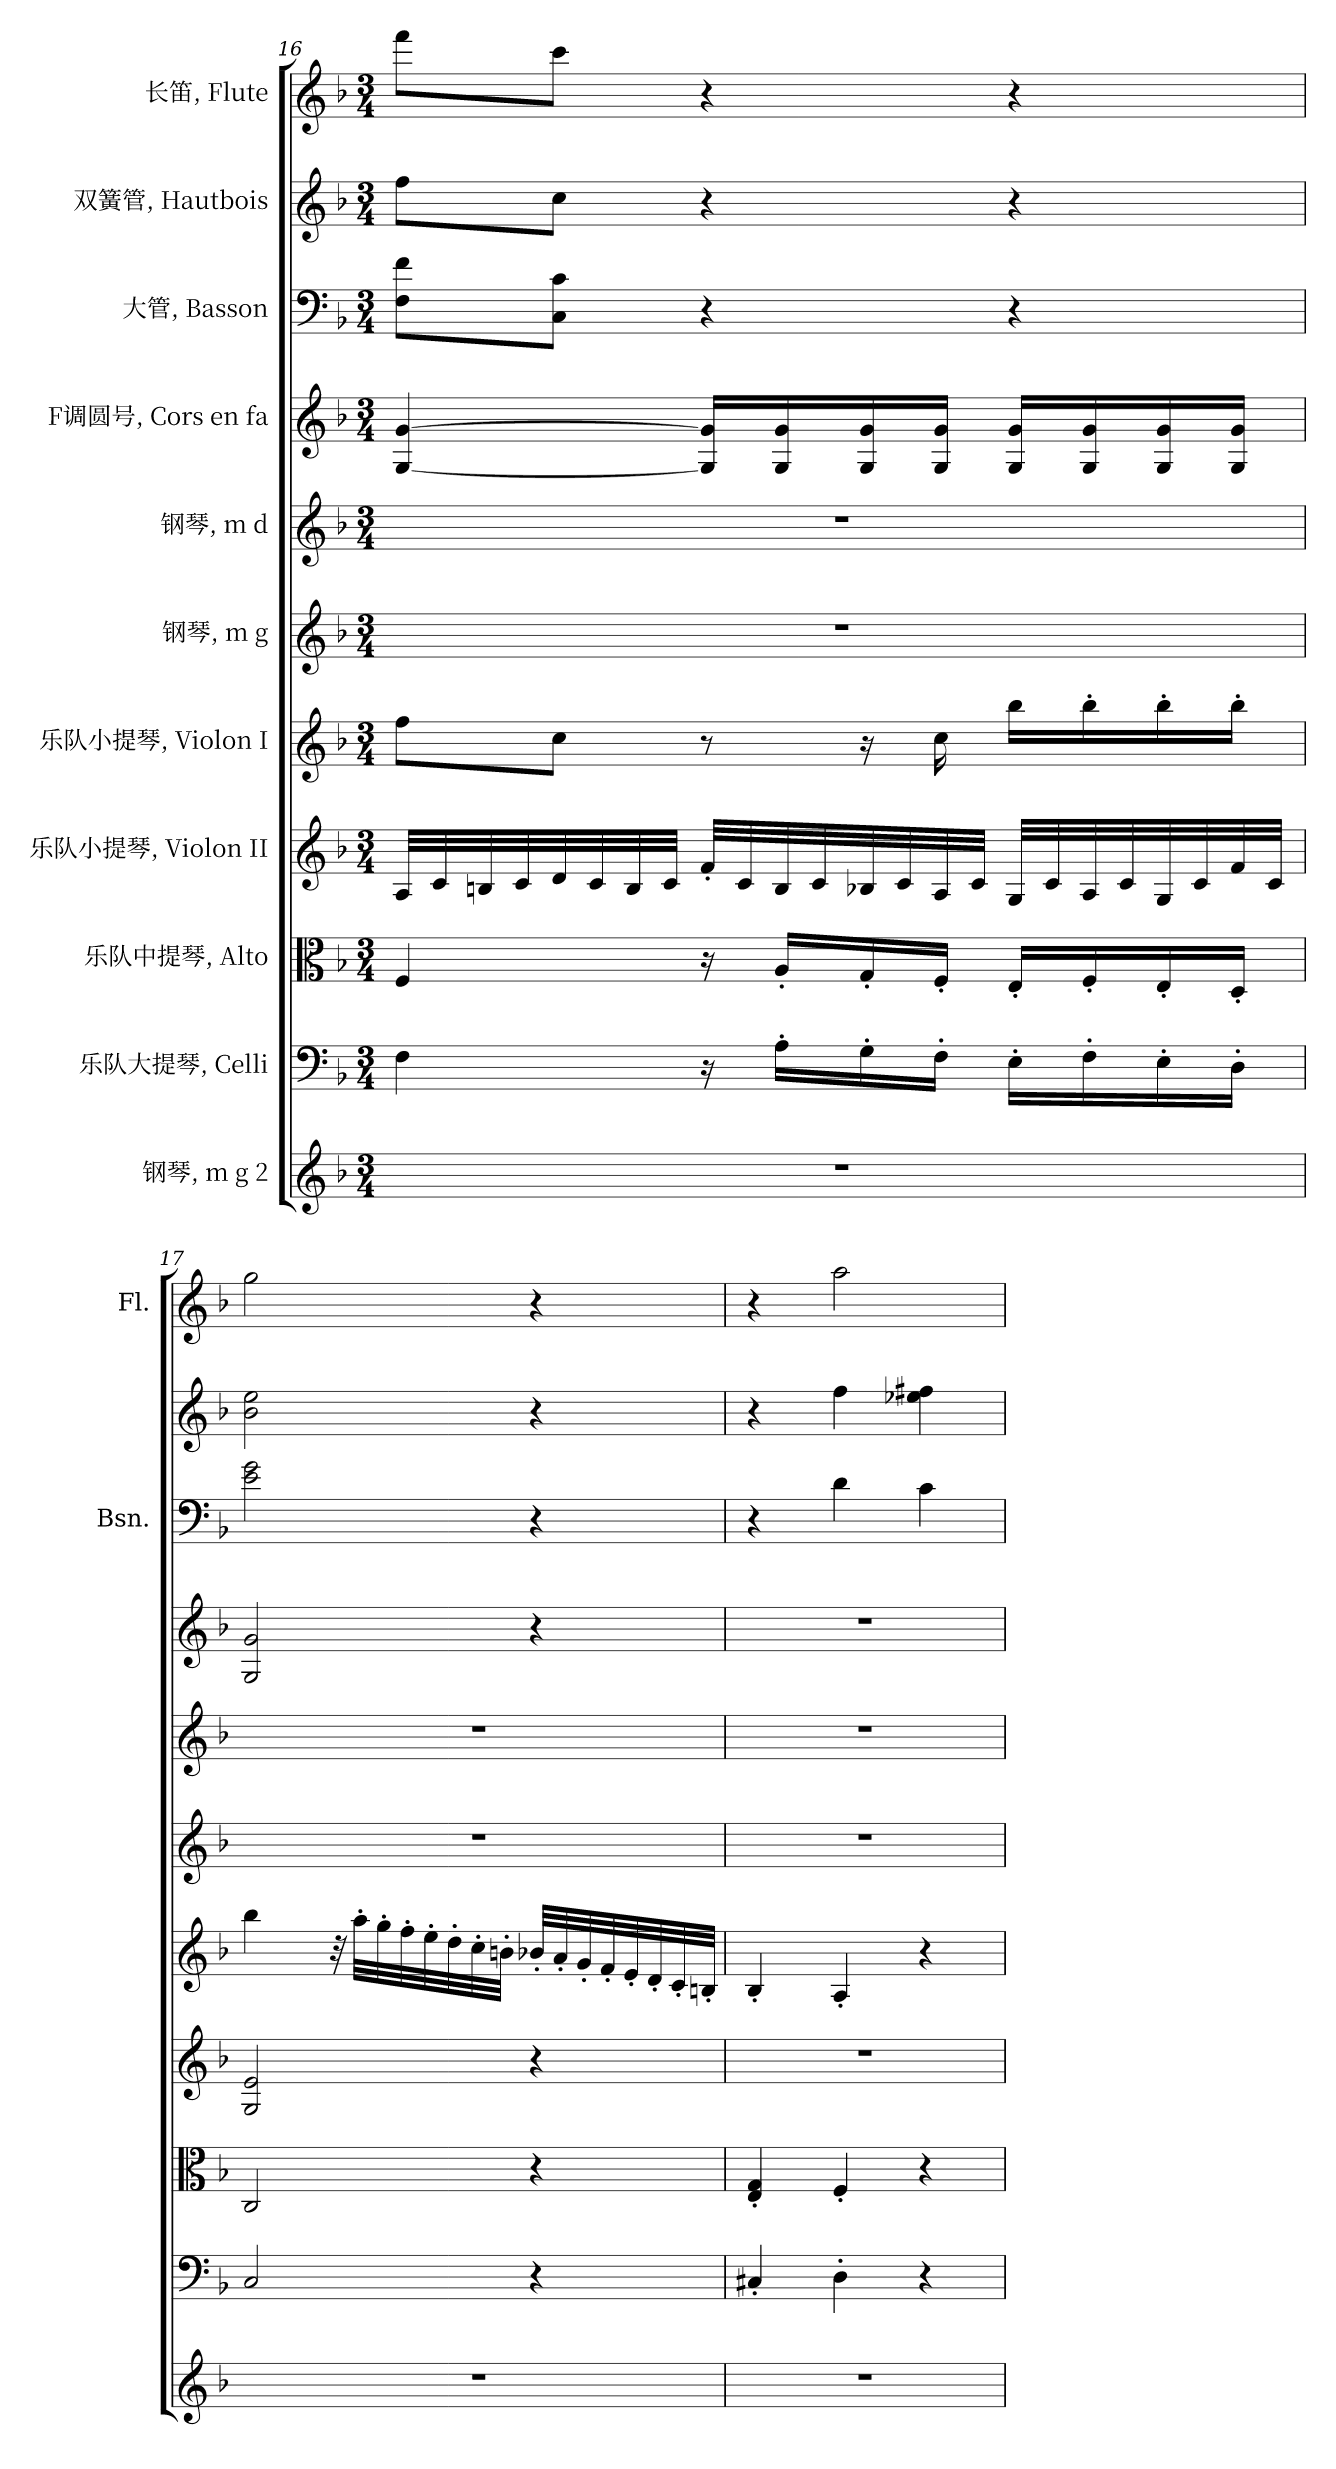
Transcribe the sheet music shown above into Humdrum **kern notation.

**kern	**kern	**kern	**kern	**kern	**kern	**kern	**kern	**kern	**kern	**kern
*part11	*part10	*part9	*part8	*part7	*part6	*part5	*part4	*part3	*part2	*part1
*staff11	*staff10	*staff9	*staff8	*staff7	*staff6	*staff5	*staff4	*staff3	*staff2	*staff1
*I"钢琴, m g 2	*I"乐队大提琴, Celli	*I"乐队中提琴, Alto	*I"乐队小提琴, Violon II	*I"乐队小提琴, Violon I	*I"钢琴, m g	*I"钢琴, m d	*I"F调圆号, Cors en fa	*I"大管, Basson	*I"双簧管, Hautbois	*I"长笛, Flute
*	*	*	*	*	*	*	*	*I'Bsn.	*	*I'Fl.
!!LO:PB:g=z
*clefG2	*clefF4	*clefC3	*clefG2	*clefG2	*clefG2	*clefG2	*clefG2	*clefF4	*clefG2	*clefG2
*	*	*	*	*	*	*	*ITrd4c7	*	*	*
*k[b-]	*k[b-]	*k[b-]	*k[b-]	*k[b-]	*k[b-]	*k[b-]	*k[b-e-]	*k[b-]	*k[b-]	*k[b-]
*M3/4	*M3/4	*M3/4	*M3/4	*M3/4	*M3/4	*M3/4	*M3/4	*M3/4	*M3/4	*M3/4
=16	=16	=16	=16	=16	=16	=16	=16	=16	=16	=16
2.r	4F\	4F/	32A/LLL	8ff\L	2.r	2.r	[4C/ [4c/	8F\ 8f\L	8ff\L	8fff\L
.	.	.	32c/	.	.	.	.	.	.	.
.	.	.	32Bn/	.	.	.	.	.	.	.
.	.	.	32c/	.	.	.	.	.	.	.
.	.	.	32d/	8cc\J	.	.	.	8C\ 8c\J	8cc\J	8ccc\J
.	.	.	32c/	.	.	.	.	.	.	.
.	.	.	32B/	.	.	.	.	.	.	.
.	.	.	32c/JJJ	.	.	.	.	.	.	.
.	16r	16r	32f'/LLL	8r	.	.	16C/] 16c/]LL	4r	4r	4r
.	.	.	32c/	.	.	.	.	.	.	.
.	16A'\LL	16A'/LL	32B/	.	.	.	16C/ 16c/	.	.	.
.	.	.	32c/	.	.	.	.	.	.	.
.	16G'\	16G'/	32B-X/	16r	.	.	16C/ 16c/	.	.	.
.	.	.	32c/	.	.	.	.	.	.	.
.	16F'\JJ	16F'/JJ	32A/	16cc\	.	.	16C/ 16c/JJ	.	.	.
.	.	.	32c/JJJ	.	.	.	.	.	.	.
.	16E'\LL	16E'/LL	32G/LLL	16bb-\LL	.	.	16C/ 16c/LL	4r	4r	4r
.	.	.	32c/	.	.	.	.	.	.	.
.	16F'\	16F'/	32A/	16bb-'\	.	.	16C/ 16c/	.	.	.
.	.	.	32c/	.	.	.	.	.	.	.
.	16E'\	16E'/	32G/	16bb-'\	.	.	16C/ 16c/	.	.	.
.	.	.	32c/	.	.	.	.	.	.	.
.	16D'\JJ	16D'/JJ	32f/	16bb-'\JJ	.	.	16C/ 16c/JJ	.	.	.
.	.	.	32c/JJJ	.	.	.	.	.	.	.
!!LO:PB:g=z
=17	=17	=17	=17	=17	=17	=17	=17	=17	=17	=17
2.r	2C/	2C/	2G/ 2e/	4bb-\	2.r	2.r	2C/ 2c/	2e\ 2g\	2b-\ 2ee\	2gg\
.	.	.	.	32r	.	.	.	.	.	.
.	.	.	.	32aa'\LLL	.	.	.	.	.	.
.	.	.	.	32gg'\	.	.	.	.	.	.
.	.	.	.	32ff'\	.	.	.	.	.	.
.	.	.	.	32ee'\	.	.	.	.	.	.
.	.	.	.	32dd'\	.	.	.	.	.	.
.	.	.	.	32cc'\	.	.	.	.	.	.
.	.	.	.	32bn'\JJJ	.	.	.	.	.	.
.	4r	4r	4r	32b-X'/LLL	.	.	4r	4r	4r	4r
.	.	.	.	32a'/	.	.	.	.	.	.
.	.	.	.	32g'/	.	.	.	.	.	.
.	.	.	.	32f'/	.	.	.	.	.	.
.	.	.	.	32e'/	.	.	.	.	.	.
.	.	.	.	32d'/	.	.	.	.	.	.
.	.	.	.	32c'/	.	.	.	.	.	.
.	.	.	.	32Bn'/JJJ	.	.	.	.	.	.
=18	=18	=18	=18	=18	=18	=18	=18	=18	=18	=18
2.r	4C#X'/	4E/' 4G/'	2.r	4B-'/	2.r	2.r	2.r	4r	4r	4r
.	4D'\	4F'/	.	4A'/	.	.	.	4d\	4ff\	2aa\
.	4r	4r	.	4r	.	.	.	4c\	4ee-X\ 4ff#X\	.
=	=	=	=	=	=	=	=	=	=	=
*-	*-	*-	*-	*-	*-	*-	*-	*-	*-	*-
